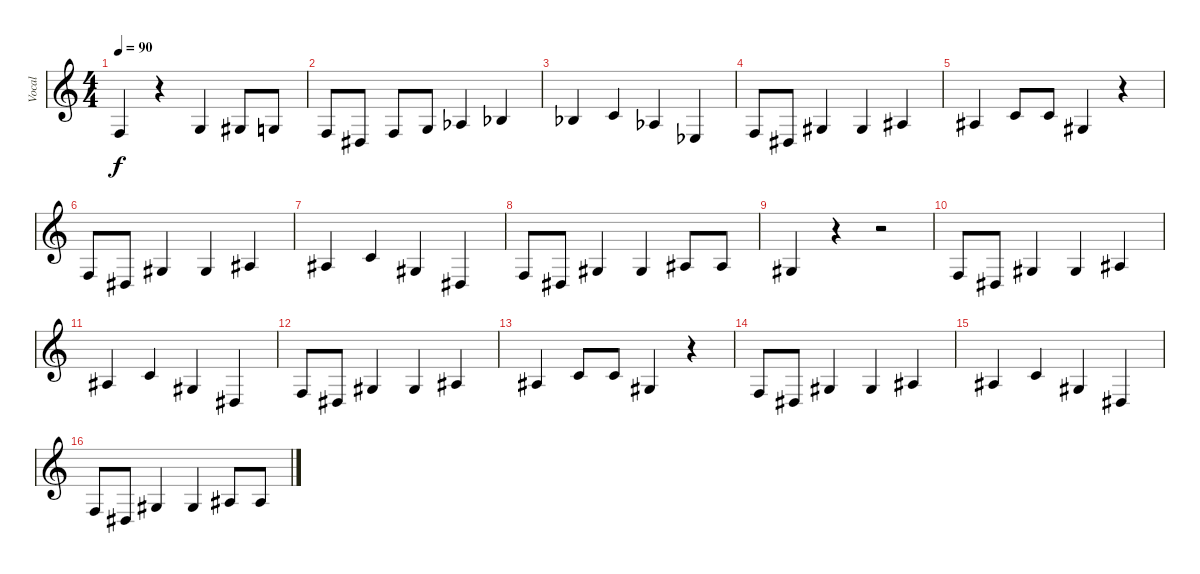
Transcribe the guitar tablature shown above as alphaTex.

\track ("Vocal" "Vocal") {instrument brightacousticpiano}
\staff {score}
\tuning (E4 B3 G3 D3 A2 E2) {hide}
\ts (4 4)
\tempo 90
\clef g2
\ks c
3.4.4{dy f} r.4 0.3.4 1.3.8 5.4.8 |
3.4.8 1.4.8 3.4.8 0.3.8 1.3{acc b}.4 3.3{acc b}.4 |
3.3{acc b}.4 1.2.4 6.4{acc b}.4 1.4{acc b}.4 |
3.4.8 1.4.8 1.3.4 1.3.4 3.3.4 |
3.3.4 1.2.8 1.2.8 1.3.4 r.4 |
3.4.8 1.4.8 1.3.4 1.3.4 3.3.4 |
3.3.4 1.2.4 1.3.4 1.4.4 |
3.4.8 1.4.8 1.3.4 1.3.4 3.3.8 3.3.8 |
6.4.4 r.4 r.2 |
3.4.8 1.4.8 1.3.4 1.3.4 3.3.4 |
3.3.4 1.2.4 1.3.4 1.4.4 |
3.4.8 1.4.8 1.3.4 1.3.4 3.3.4 |
3.3.4 1.2.8 1.2.8 1.3.4 r.4 |
3.4.8 1.4.8 1.3.4 1.3.4 3.3.4 |
3.3.4 1.2.4 1.3.4 1.4.4 |
3.4.8 1.4.8 1.3.4 1.3.4 3.3.8 3.3.8
